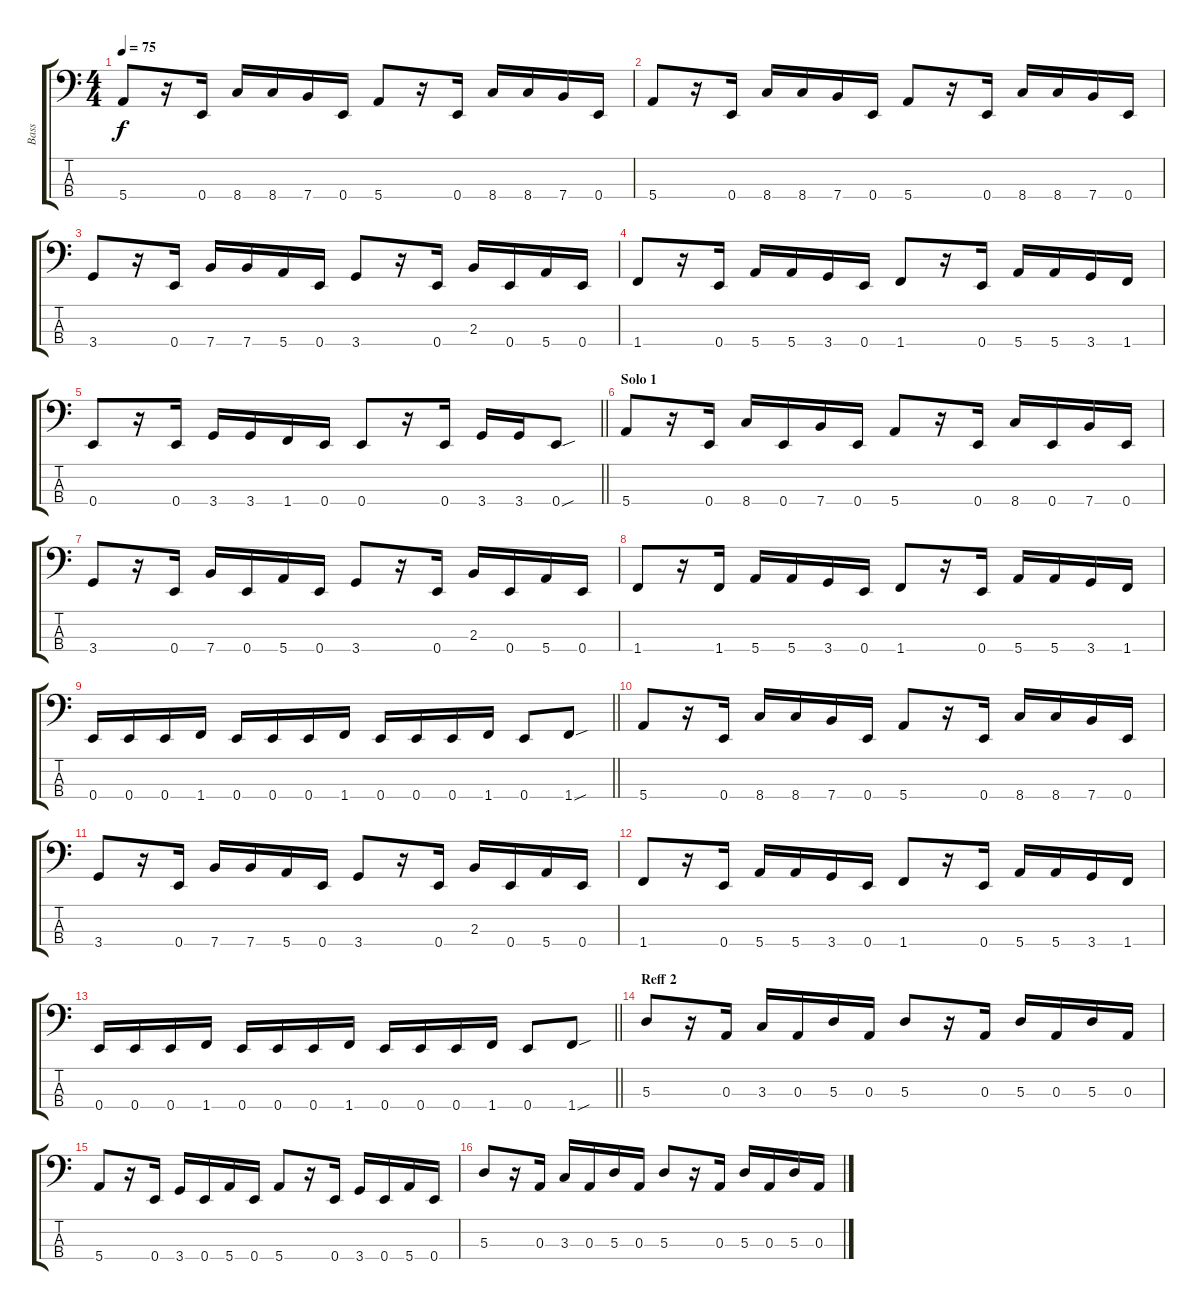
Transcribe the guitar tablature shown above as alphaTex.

\track ("Bass" "Bass") {instrument electricbassfinger}
\staff {score tabs}
\tuning (G2 D2 A1 E1) {hide}
\ts (4 4)
\tempo 75
\clef f4
\ks c
5.4.8{dy f} r.16 0.4.16 8.4.16 8.4.16 7.4.16 0.4.16 5.4.8 r.16 0.4.16 8.4.16 8.4.16 7.4.16 0.4.16 |
5.4.8 r.16 0.4.16 8.4.16 8.4.16 7.4.16 0.4.16 5.4.8 r.16 0.4.16 8.4.16 8.4.16 7.4.16 0.4.16 |
3.4.8 r.16 0.4.16 7.4.16 7.4.16 5.4.16 0.4.16 3.4.8 r.16 0.4.16 2.3.16 0.4.16 5.4.16 0.4.16 |
1.4.8 r.16 0.4.16 5.4.16 5.4.16 3.4.16 0.4.16 1.4.8 r.16 0.4.16 5.4.16 5.4.16 3.4.16 1.4.16 |
\barLineRight lightlight
0.4.8 r.16 0.4.16 3.4.16 3.4.16 1.4.16 0.4.16 0.4.8 r.16 0.4.16 3.4.16 3.4.16 0.4{sou}.8 |
\section ("" "Solo 1")
5.4.8 r.16 0.4.16 8.4.16 0.4.16 7.4.16 0.4.16 5.4.8 r.16 0.4.16 8.4.16 0.4.16 7.4.16 0.4.16 |
3.4.8 r.16 0.4.16 7.4.16 0.4.16 5.4.16 0.4.16 3.4.8 r.16 0.4.16 2.3.16 0.4.16 5.4.16 0.4.16 |
1.4.8 r.16 1.4.16 5.4.16 5.4.16 3.4.16 0.4.16 1.4.8 r.16 0.4.16 5.4.16 5.4.16 3.4.16 1.4.16 |
\barLineRight lightlight
0.4.16 0.4.16 0.4.16 1.4.16 0.4.16 0.4.16 0.4.16 1.4.16 0.4.16 0.4.16 0.4.16 1.4.16 0.4.8 1.4{sou}.8 |
5.4.8 r.16 0.4.16 8.4.16 8.4.16 7.4.16 0.4.16 5.4.8 r.16 0.4.16 8.4.16 8.4.16 7.4.16 0.4.16 |
3.4.8 r.16 0.4.16 7.4.16 7.4.16 5.4.16 0.4.16 3.4.8 r.16 0.4.16 2.3.16 0.4.16 5.4.16 0.4.16 |
1.4.8 r.16 0.4.16 5.4.16 5.4.16 3.4.16 0.4.16 1.4.8 r.16 0.4.16 5.4.16 5.4.16 3.4.16 1.4.16 |
\barLineRight lightlight
0.4.16 0.4.16 0.4.16 1.4.16 0.4.16 0.4.16 0.4.16 1.4.16 0.4.16 0.4.16 0.4.16 1.4.16 0.4.8 1.4{sou}.8 |
\section ("" "Reff 2")
5.3.8 r.16 0.3.16 3.3.16 0.3.16 5.3.16 0.3.16 5.3.8 r.16 0.3.16 5.3.16 0.3.16 5.3.16 0.3.16 |
5.4.8 r.16 0.4.16 3.4.16 0.4.16 5.4.16 0.4.16 5.4.8 r.16 0.4.16 3.4.16 0.4.16 5.4.16 0.4.16 |
5.3.8 r.16 0.3.16 3.3.16 0.3.16 5.3.16 0.3.16 5.3.8 r.16 0.3.16 5.3.16 0.3.16 5.3.16 0.3.16
